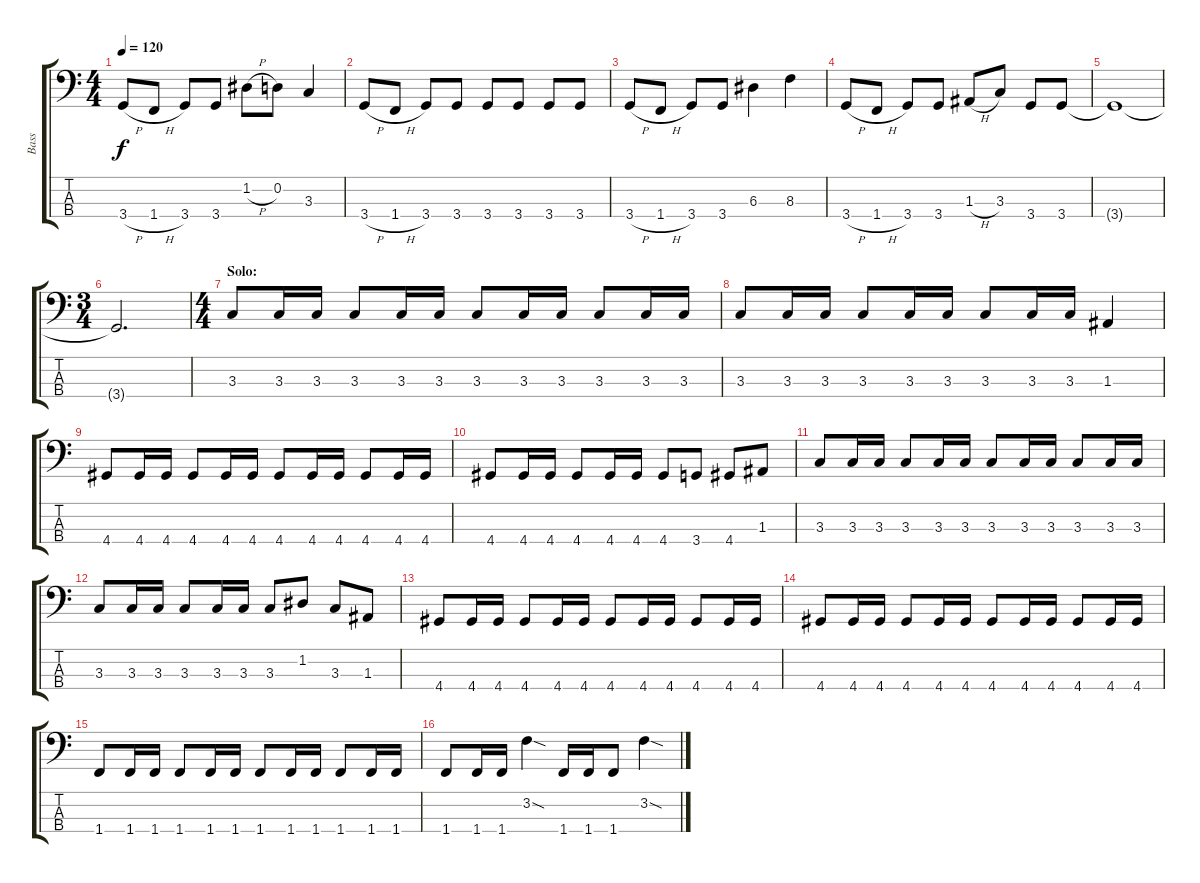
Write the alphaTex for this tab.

\track ("Bass" "Bass") {instrument electricbasspick}
\staff {score tabs}
\tuning (G2 D2 A1 E1) {hide}
\ts (4 4)
\tempo 120
\clef f4
\ks c
3.4{h}.8{dy f} 1.4{h}.8 3.4.8 3.4.8 1.2{h}.8 0.2.8 3.3.4 |
3.4{h}.8 1.4{h}.8 3.4.8 3.4.8 3.4.8 3.4.8 3.4.8 3.4.8 |
3.4{h}.8 1.4{h}.8 3.4.8 3.4.8 6.3.4 8.3.4 |
3.4{h}.8 1.4{h}.8 3.4.8 3.4.8 1.3{h}.8 3.3.8 3.4.8 3.4.8 |
3.4{t}.1 |
\ts (3 4)
3.4{t}.2{d} |
\ts (4 4)
\section ("" "Solo:")
3.3.8 3.3.16 3.3.16 3.3.8 3.3.16 3.3.16 3.3.8 3.3.16 3.3.16 3.3.8 3.3.16 3.3.16 |
3.3.8 3.3.16 3.3.16 3.3.8 3.3.16 3.3.16 3.3.8 3.3.16 3.3.16 1.3.4 |
4.4.8 4.4.16 4.4.16 4.4.8 4.4.16 4.4.16 4.4.8 4.4.16 4.4.16 4.4.8 4.4.16 4.4.16 |
4.4.8 4.4.16 4.4.16 4.4.8 4.4.16 4.4.16 4.4.8 3.4.8 4.4.8 1.3.8 |
3.3.8 3.3.16 3.3.16 3.3.8 3.3.16 3.3.16 3.3.8 3.3.16 3.3.16 3.3.8 3.3.16 3.3.16 |
3.3.8 3.3.16 3.3.16 3.3.8 3.3.16 3.3.16 3.3.8 1.2.8 3.3.8 1.3.8 |
4.4.8 4.4.16 4.4.16 4.4.8 4.4.16 4.4.16 4.4.8 4.4.16 4.4.16 4.4.8 4.4.16 4.4.16 |
4.4.8 4.4.16 4.4.16 4.4.8 4.4.16 4.4.16 4.4.8 4.4.16 4.4.16 4.4.8 4.4.16 4.4.16 |
1.4.8 1.4.16 1.4.16 1.4.8 1.4.16 1.4.16 1.4.8 1.4.16 1.4.16 1.4.8 1.4.16 1.4.16 |
1.4.8 1.4.16 1.4.16 3.2{sod}.4 1.4.16 1.4.16 1.4.8 3.2{sod}.4
